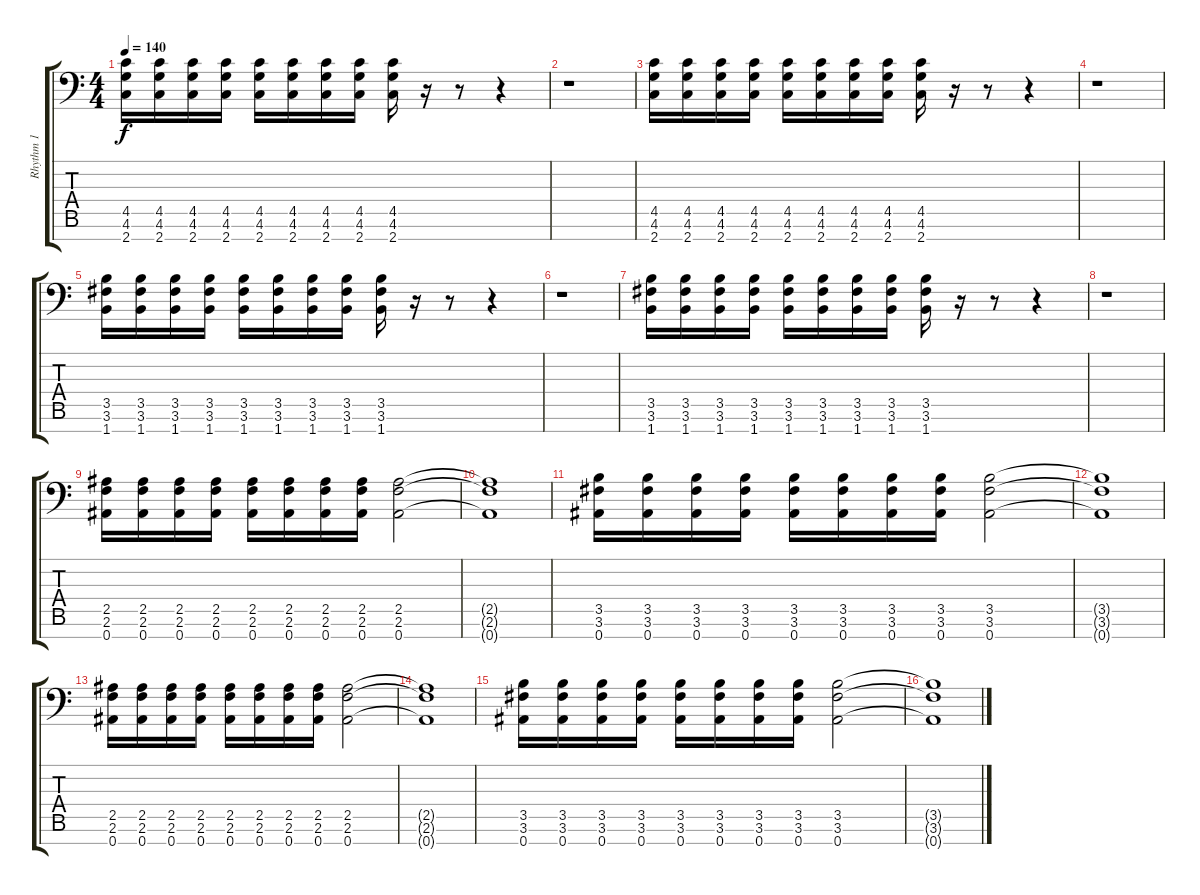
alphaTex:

\track ("Rhythm 1" "Rhythm 1") {instrument overdrivenguitar}
\staff {score tabs}
\tuning (Eb4 Bb3 Gb3 Db3 Ab2 Eb2 Bb1) {hide}
\ts (4 4)
\tempo 140
\clef f4
\ks c
(4.5 4.6 2.7).16{dy f} (4.5 4.6 2.7).16 (4.5 4.6 2.7).16 (4.5 4.6 2.7).16 (4.5 4.6 2.7).16 (4.5 4.6 2.7).16 (4.5 4.6 2.7).16 (4.5 4.6 2.7).16 (4.5 4.6 2.7).16 r.16 r.8 r.4 |
r.1 |
(4.5 4.6 2.7).16 (4.5 4.6 2.7).16 (4.5 4.6 2.7).16 (4.5 4.6 2.7).16 (4.5 4.6 2.7).16 (4.5 4.6 2.7).16 (4.5 4.6 2.7).16 (4.5 4.6 2.7).16 (4.5 4.6 2.7).16 r.16 r.8 r.4 |
r.1 |
(3.5 3.6 1.7).16 (3.5 3.6 1.7).16 (3.5 3.6 1.7).16 (3.5 3.6 1.7).16 (3.5 3.6 1.7).16 (3.5 3.6 1.7).16 (3.5 3.6 1.7).16 (3.5 3.6 1.7).16 (3.5 3.6 1.7).16 r.16 r.8 r.4 |
r.1 |
(3.5 3.6 1.7).16 (3.5 3.6 1.7).16 (3.5 3.6 1.7).16 (3.5 3.6 1.7).16 (3.5 3.6 1.7).16 (3.5 3.6 1.7).16 (3.5 3.6 1.7).16 (3.5 3.6 1.7).16 (3.5 3.6 1.7).16 r.16 r.8 r.4 |
r.1 |
(2.5 2.6 0.7).16 (2.5 2.6 0.7).16 (2.5 2.6 0.7).16 (2.5 2.6 0.7).16 (2.5 2.6 0.7).16 (2.5 2.6 0.7).16 (2.5 2.6 0.7).16 (2.5 2.6 0.7).16 (2.5 2.6 0.7).2 |
(2.5{t} 2.6{t} 0.7{t}).1 |
(3.5 3.6 0.7).16 (3.5 3.6 0.7).16 (3.5 3.6 0.7).16 (3.5 3.6 0.7).16 (3.5 3.6 0.7).16 (3.5 3.6 0.7).16 (3.5 3.6 0.7).16 (3.5 3.6 0.7).16 (3.5 3.6 0.7).2 |
(3.5{t} 3.6{t} 0.7{t}).1 |
(2.5 2.6 0.7).16 (2.5 2.6 0.7).16 (2.5 2.6 0.7).16 (2.5 2.6 0.7).16 (2.5 2.6 0.7).16 (2.5 2.6 0.7).16 (2.5 2.6 0.7).16 (2.5 2.6 0.7).16 (2.5 2.6 0.7).2 |
(2.5{t} 2.6{t} 0.7{t}).1 |
(3.5 3.6 0.7).16 (3.5 3.6 0.7).16 (3.5 3.6 0.7).16 (3.5 3.6 0.7).16 (3.5 3.6 0.7).16 (3.5 3.6 0.7).16 (3.5 3.6 0.7).16 (3.5 3.6 0.7).16 (3.5 3.6 0.7).2 |
(3.5{t} 3.6{t} 0.7{t}).1
